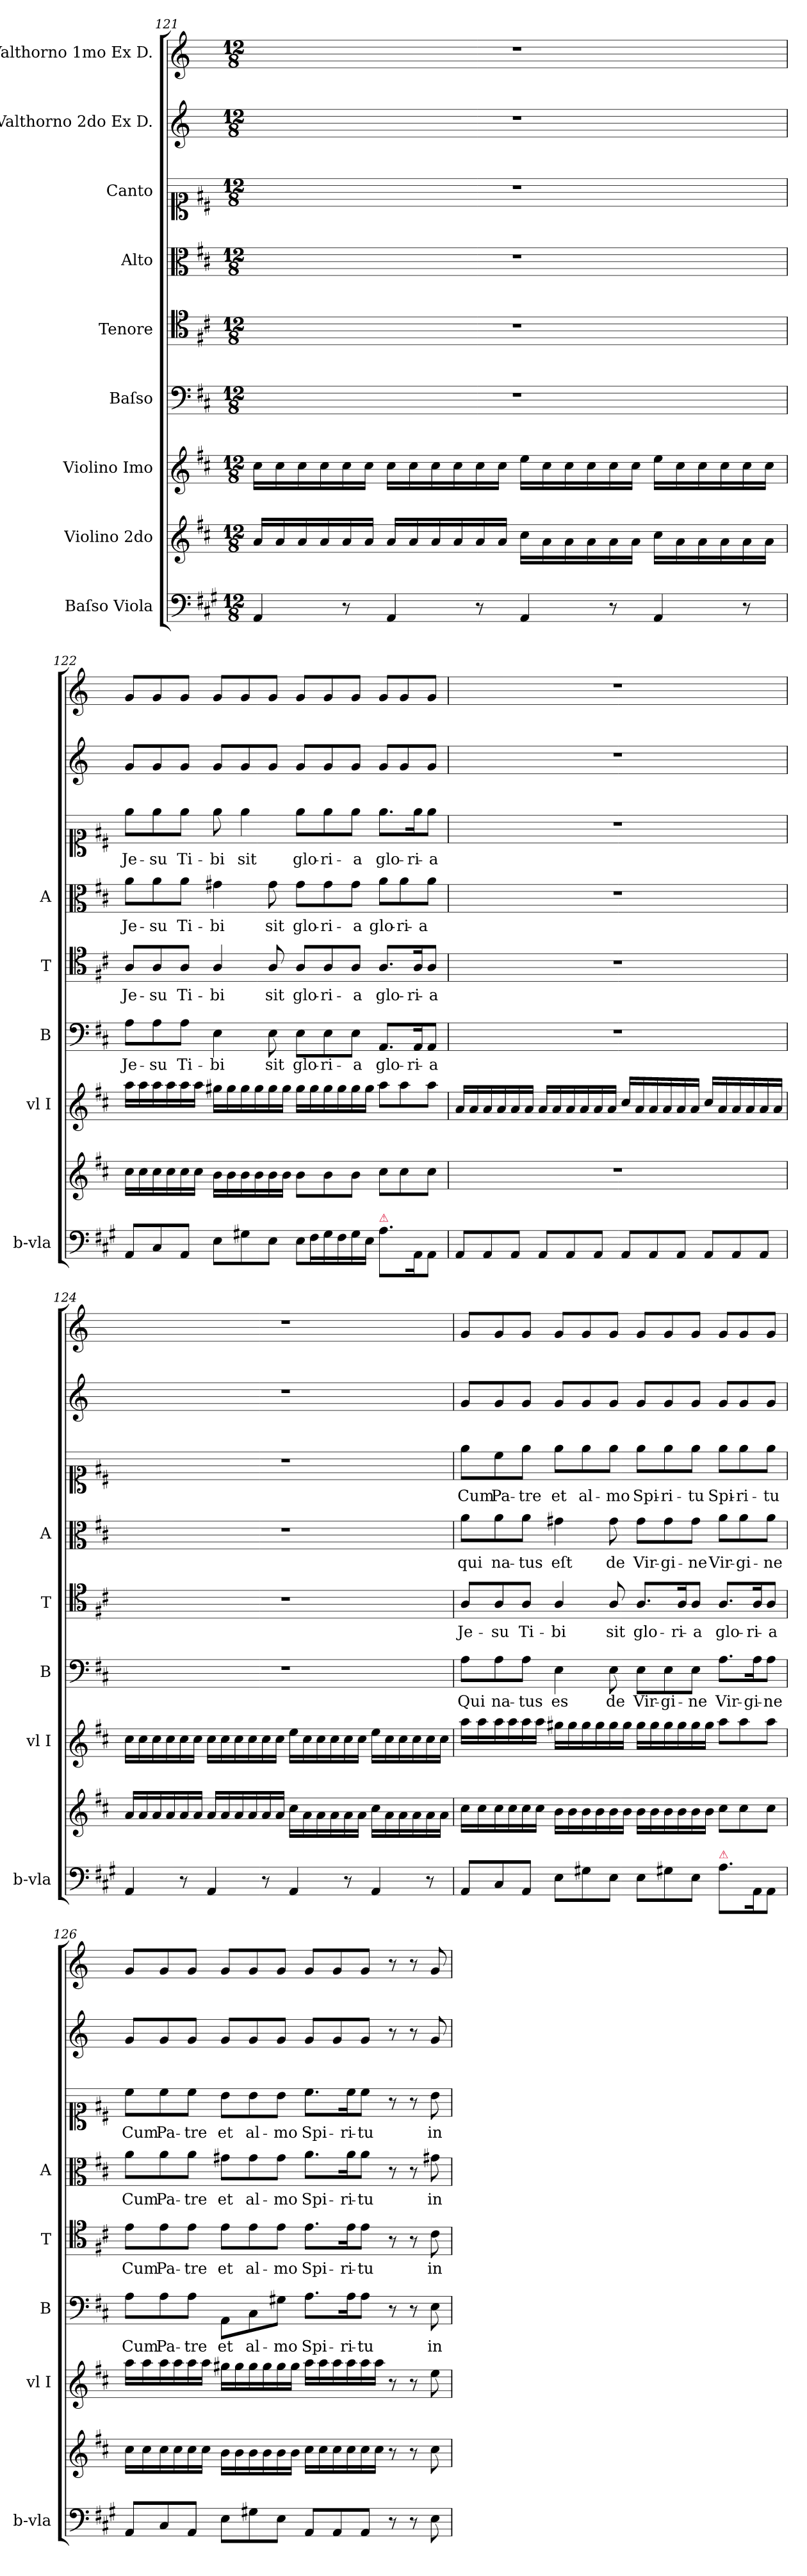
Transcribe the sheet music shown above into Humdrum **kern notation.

**kern	**kern	**kern	**kern	**text	**kern	**text	**kern	**text	**kern	**text	**kern	**kern
*part9	*part8	*part7	*part6	*part6	*part5	*part5	*part4	*part4	*part3	*part3	*part2	*part1
*staff9	*staff8	*staff7	*staff6	*staff6	*staff5	*staff5	*staff4	*staff4	*staff3	*staff3	*staff2	*staff1
*I"Baſso Viola	*I"Violino 2do	*I"Violino Imo	*I"Baſso	*	*I"Tenore	*	*I"Alto	*	*I"Canto	*	*I"Valthorno 2do Ex D.	*I"Valthorno 1mo Ex D.
*I'b-vla	*	*I'vl I	*I'B	*	*I'T	*	*I'A	*	*	*	*	*
*clefF4	*clefG2	*clefG2	*clefF4	*	*clefC4	*	*clefC3	*	*clefC1	*	*clefG2	*clefG2
*	*	*	*	*	*	*	*	*	*	*	*ITrd6c10	*ITrd6c10
*k[f#c#g#]	*k[f#c#]	*k[f#c#]	*k[f#c#]	*	*k[f#c#]	*	*k[f#c#]	*	*k[f#c#]	*	*k[f#c#]	*k[f#c#]
*	*D:	*D:	*D:	*	*D:	*	*D:	*	*D:	*	*D:	*D:
*M12/8	*M12/8	*M12/8	*M12/8	*	*M12/8	*	*M12/8	*	*M12/8	*	*M12/8	*M12/8
=121	=121	=121	=121	=121	=121	=121	=121	=121	=121	=121	=121	=121
4AA/	16a/LL	16cc#\LL	1.r	.	1.r	.	1.r	.	1.r	.	1.r	1.r
.	16a/	16cc#\	.	.	.	.	.	.	.	.	.	.
.	16a/	16cc#\	.	.	.	.	.	.	.	.	.	.
.	16a/	16cc#\	.	.	.	.	.	.	.	.	.	.
8r	16a/	16cc#\	.	.	.	.	.	.	.	.	.	.
.	16a/JJ	16cc#\JJ	.	.	.	.	.	.	.	.	.	.
4AA/	16a/LL	16cc#\LL	.	.	.	.	.	.	.	.	.	.
.	16a/	16cc#\	.	.	.	.	.	.	.	.	.	.
.	16a/	16cc#\	.	.	.	.	.	.	.	.	.	.
.	16a/	16cc#\	.	.	.	.	.	.	.	.	.	.
8r	16a/	16cc#\	.	.	.	.	.	.	.	.	.	.
.	16a/JJ	16cc#\JJ	.	.	.	.	.	.	.	.	.	.
4AA/	16cc#\LL	16ee\LL	.	.	.	.	.	.	.	.	.	.
.	16a\	16cc#\	.	.	.	.	.	.	.	.	.	.
.	16a\	16cc#\	.	.	.	.	.	.	.	.	.	.
.	16a\	16cc#\	.	.	.	.	.	.	.	.	.	.
8r	16a\	16cc#\	.	.	.	.	.	.	.	.	.	.
.	16a\JJ	16cc#\JJ	.	.	.	.	.	.	.	.	.	.
4AA/	16cc#\LL	16ee\LL	.	.	.	.	.	.	.	.	.	.
.	16a\	16cc#\	.	.	.	.	.	.	.	.	.	.
.	16a\	16cc#\	.	.	.	.	.	.	.	.	.	.
.	16a\	16cc#\	.	.	.	.	.	.	.	.	.	.
8r	16a\	16cc#\	.	.	.	.	.	.	.	.	.	.
.	16a\JJ	16cc#\JJ	.	.	.	.	.	.	.	.	.	.
=122	=122	=122	=122	=122	=122	=122	=122	=122	=122	=122	=122	=122
8AA/L	16cc#\LL	16aa\LL	8A\L	Je-	8A/L	Je-	8a\L	Je-	8ee\L	Je-	8A/L	8A/L
.	16cc#\	16aa\	.	.	.	.	.	.	.	.	.	.
8C#/	16cc#\	16aa\	8A\	-su	8A/	-su	8a\	-su	8ee\	-su	8A/	8A/
.	16cc#\	16aa\	.	.	.	.	.	.	.	.	.	.
8AA/J	16cc#\	16aa\	8A\J	Ti-	8A/J	Ti-	8a\J	Ti-	8ee\J	Ti-	8A/J	8A/J
.	16cc#\JJ	16aa\JJ	.	.	.	.	.	.	.	.	.	.
8E\L	16b\LL	16gg#X\LL	4E\	-bi	4A/	-bi	4g#X\	-bi	8ee\	-bi	8A/L	8A/L
.	16b\	16gg#\	.	.	.	.	.	.	.	.	.	.
8G#X\	16b\	16gg#\	.	.	.	.	.	.	4ee\	sit	8A/	8A/
.	16b\	16gg#\	.	.	.	.	.	.	.	.	.	.
8E\J	16b\	16gg#\	8E\	sit	8A/	sit	8g#\	sit	.	.	8A/J	8A/J
.	16b\JJ	16gg#\JJ	.	.	.	.	.	.	.	.	.	.
!LO:N:vis=8	!	!	!	!	!	!	!	!	!	!	!	!
16E\L	8b\L	16gg#\LL	8E\L	glo-	8A/L	glo-	8g#\L	glo-	8ee\L	glo-	8A/L	8A/L
16F#\L	.	16gg#\	.	.	.	.	.	.	.	.	.	.
16G#\	8b\	16gg#\	8E\	-ri-	8A/	-ri-	8g#\	-ri-	8ee\	-ri-	8A/	8A/
16F#\	.	16gg#\	.	.	.	.	.	.	.	.	.	.
16G#\	8b\J	16gg#\	8E\J	-a	8A/J	-a	8g#\J	-a	8ee\J	-a	8A/J	8A/J
16E\JJ	.	16gg#\JJ	.	.	.	.	.	.	.	.	.	.
!LO:TX:a:color=crimson:t=⚠	!	!	!	!	!	!	!	!	!	!	!	!
8.A\L	8cc#\L	8aa\L	8.AA/L	glo-	8.A/L	glo-	8a\L	glo-	8.ee\L	glo-	8A/L	8A/L
.	8cc#\	8aa\	.	.	.	.	8a\	-ri-	.	.	8A/	8A/
16AA\K	.	.	16AA/K	-ri-	16A/K	-ri-	.	.	16ee\K	-ri-	.	.
8AA\J	8cc#\J	8aa\J	8AA/J	-a	8A/J	-a	8a\J	-a	8ee\J	-a	8A/J	8A/J
=123	=123	=123	=123	=123	=123	=123	=123	=123	=123	=123	=123	=123
8AA/L	1.r	16a/LL	1.r	.	1.r	.	1.r	.	1.r	.	1.r	1.r
.	.	16a/	.	.	.	.	.	.	.	.	.	.
8AA/	.	16a/	.	.	.	.	.	.	.	.	.	.
.	.	16a/	.	.	.	.	.	.	.	.	.	.
8AA/J	.	16a/	.	.	.	.	.	.	.	.	.	.
.	.	16a/JJ	.	.	.	.	.	.	.	.	.	.
8AA/L	.	16a/LL	.	.	.	.	.	.	.	.	.	.
.	.	16a/	.	.	.	.	.	.	.	.	.	.
8AA/	.	16a/	.	.	.	.	.	.	.	.	.	.
.	.	16a/	.	.	.	.	.	.	.	.	.	.
8AA/J	.	16a/	.	.	.	.	.	.	.	.	.	.
.	.	16a/JJ	.	.	.	.	.	.	.	.	.	.
8AA/L	.	16cc#/LL	.	.	.	.	.	.	.	.	.	.
.	.	16a/	.	.	.	.	.	.	.	.	.	.
8AA/	.	16a/	.	.	.	.	.	.	.	.	.	.
.	.	16a/	.	.	.	.	.	.	.	.	.	.
8AA/J	.	16a/	.	.	.	.	.	.	.	.	.	.
.	.	16a/JJ	.	.	.	.	.	.	.	.	.	.
8AA/L	.	16cc#/LL	.	.	.	.	.	.	.	.	.	.
.	.	16a/	.	.	.	.	.	.	.	.	.	.
8AA/	.	16a/	.	.	.	.	.	.	.	.	.	.
.	.	16a/	.	.	.	.	.	.	.	.	.	.
8AA/J	.	16a/	.	.	.	.	.	.	.	.	.	.
.	.	16a/JJ	.	.	.	.	.	.	.	.	.	.
=124	=124	=124	=124	=124	=124	=124	=124	=124	=124	=124	=124	=124
4AA/	16a/LL	16cc#\LL	1.r	.	1.r	.	1.r	.	1.r	.	1.r	1.r
.	16a/	16cc#\	.	.	.	.	.	.	.	.	.	.
.	16a/	16cc#\	.	.	.	.	.	.	.	.	.	.
.	16a/	16cc#\	.	.	.	.	.	.	.	.	.	.
8r	16a/	16cc#\	.	.	.	.	.	.	.	.	.	.
.	16a/JJ	16cc#\JJ	.	.	.	.	.	.	.	.	.	.
4AA/	16a/LL	16cc#\LL	.	.	.	.	.	.	.	.	.	.
.	16a/	16cc#\	.	.	.	.	.	.	.	.	.	.
.	16a/	16cc#\	.	.	.	.	.	.	.	.	.	.
.	16a/	16cc#\	.	.	.	.	.	.	.	.	.	.
8r	16a/	16cc#\	.	.	.	.	.	.	.	.	.	.
.	16a/JJ	16cc#\JJ	.	.	.	.	.	.	.	.	.	.
4AA/	16cc#\LL	16ee\LL	.	.	.	.	.	.	.	.	.	.
.	16a\	16cc#\	.	.	.	.	.	.	.	.	.	.
.	16a\	16cc#\	.	.	.	.	.	.	.	.	.	.
.	16a\	16cc#\	.	.	.	.	.	.	.	.	.	.
8r	16a\	16cc#\	.	.	.	.	.	.	.	.	.	.
.	16a\JJ	16cc#\JJ	.	.	.	.	.	.	.	.	.	.
4AA/	16cc#\LL	16ee\LL	.	.	.	.	.	.	.	.	.	.
.	16a\	16cc#\	.	.	.	.	.	.	.	.	.	.
.	16a\	16cc#\	.	.	.	.	.	.	.	.	.	.
.	16a\	16cc#\	.	.	.	.	.	.	.	.	.	.
8r	16a\	16cc#\	.	.	.	.	.	.	.	.	.	.
.	16a\JJ	16cc#\JJ	.	.	.	.	.	.	.	.	.	.
=125	=125	=125	=125	=125	=125	=125	=125	=125	=125	=125	=125	=125
8AA/L	16cc#\LL	16aa\LL	8A\L	Qui	8A/L	Je-	8a\L	qui	8ee\L	Cum	8A/L	8A/L
.	16cc#\	16aa\	.	.	.	.	.	.	.	.	.	.
8C#/	16cc#\	16aa\	8A\	na-	8A/	-su	8a\	na-	8cc#\	Pa-	8A/	8A/
.	16cc#\	16aa\	.	.	.	.	.	.	.	.	.	.
8AA/J	16cc#\	16aa\	8A\J	-tus	8A/J	Ti-	8a\J	-tus	8ee\J	-tre	8A/J	8A/J
.	16cc#\JJ	16aa\JJ	.	.	.	.	.	.	.	.	.	.
8E\L	16b\LL	16gg#X\LL	4E\	es	4A/	-bi	4g#X\	eſt	8ee\L	et	8A/L	8A/L
.	16b\	16gg#\	.	.	.	.	.	.	.	.	.	.
8G#X\	16b\	16gg#\	.	.	.	.	.	.	8ee\	al-	8A/	8A/
.	16b\	16gg#\	.	.	.	.	.	.	.	.	.	.
8E\J	16b\	16gg#\	8E\	de	8A/	sit	8g#\	de	8ee\J	-mo	8A/J	8A/J
.	16b\JJ	16gg#\JJ	.	.	.	.	.	.	.	.	.	.
8E\L	16b\LL	16gg#\LL	8E\L	Vir-	8.A/L	glo-	8g#\L	Vir-	8ee\L	Spi-	8A/L	8A/L
.	16b\	16gg#\	.	.	.	.	.	.	.	.	.	.
8G#X\	16b\	16gg#\	8E\	-gi-	.	.	8g#\	-gi-	8ee\	-ri-	8A/	8A/
.	16b\	16gg#\	.	.	16A/K	-ri-	.	.	.	.	.	.
8E\J	16b\	16gg#\	8E\J	-ne	8A/J	-a	8g#\J	-ne	8ee\J	-tu	8A/J	8A/J
.	16b\JJ	16gg#\JJ	.	.	.	.	.	.	.	.	.	.
!LO:TX:a:color=crimson:t=⚠	!	!	!	!	!	!	!	!	!	!	!	!
8.A\L	8cc#\L	8aa\L	8.A\L	Vir-	8.A/L	glo-	8a\L	Vir-	8ee\L	Spi-	8A/L	8A/L
.	8cc#\	8aa\	.	.	.	.	8a\	-gi-	8ee\	-ri-	8A/	8A/
16AA\K	.	.	16A\K	-gi-	16A/K	-ri-	.	.	.	.	.	.
8AA\J	8cc#\J	8aa\J	8A\J	-ne	8A/J	-a	8a\J	-ne	8ee\J	-tu	8A/J	8A/J
=126	=126	=126	=126	=126	=126	=126	=126	=126	=126	=126	=126	=126
8AA/L	16cc#\LL	16aa\LL	8A\L	Cum	8e\L	Cum	8a\L	Cum	8cc#\L	Cum	8A/L	8A/L
.	16cc#\	16aa\	.	.	.	.	.	.	.	.	.	.
8C#/	16cc#\	16aa\	8A\	Pa-	8e\	Pa-	8a\	Pa-	8cc#\	Pa-	8A/	8A/
.	16cc#\	16aa\	.	.	.	.	.	.	.	.	.	.
8AA/J	16cc#\	16aa\	8A\J	-tre	8e\J	-tre	8a\J	-tre	8cc#\J	-tre	8A/J	8A/J
.	16cc#\JJ	16aa\JJ	.	.	.	.	.	.	.	.	.	.
8E\L	16b\LL	16gg#X\LL	8AA\L	et	8e\L	et	8g#X\L	et	8b\L	et	8A/L	8A/L
.	16b\	16gg#\	.	.	.	.	.	.	.	.	.	.
8G#X\	16b\	16gg#\	8C#\	al-	8e\	al-	8g#\	al-	8b\	al-	8A/	8A/
.	16b\	16gg#\	.	.	.	.	.	.	.	.	.	.
8E\J	16b\	16gg#\	8G#X\J	-mo	8e\J	-mo	8g#\J	-mo	8b\J	-mo	8A/J	8A/J
.	16b\JJ	16gg#\JJ	.	.	.	.	.	.	.	.	.	.
8AA/L	16cc#\LL	16aa\LL	8.A\L	Spi-	8.e\L	Spi-	8.a\L	Spi-	8.cc#\L	Spi-	8A/L	8A/L
.	16cc#\	16aa\	.	.	.	.	.	.	.	.	.	.
8AA/	16cc#\	16aa\	.	.	.	.	.	.	.	.	8A/	8A/
.	16cc#\	16aa\	16A\K	-ri-	16e\K	-ri-	16a\K	-ri-	16cc#\K	-ri-	.	.
8AA/J	16cc#\	16aa\	8A\J	-tu	8e\J	-tu	8a\J	-tu	8cc#\J	-tu	8A/J	8A/J
.	16cc#\JJ	16aa\JJ	.	.	.	.	.	.	.	.	.	.
8r	8r	8r	8r	.	8r	.	8r	.	8r	.	8r	8r
8r	8r	8r	8r	.	8r	.	8r	.	8r	.	8r	8r
8E\	8cc#\	8ee\	8E\	-in	8c#\	-in	8g#X\	-in	8b\	-in	8A/	8A/
=	=	=	=	=	=	=	=	=	=	=	=	=
*-	*-	*-	*-	*-	*-	*-	*-	*-	*-	*-	*-	*-
